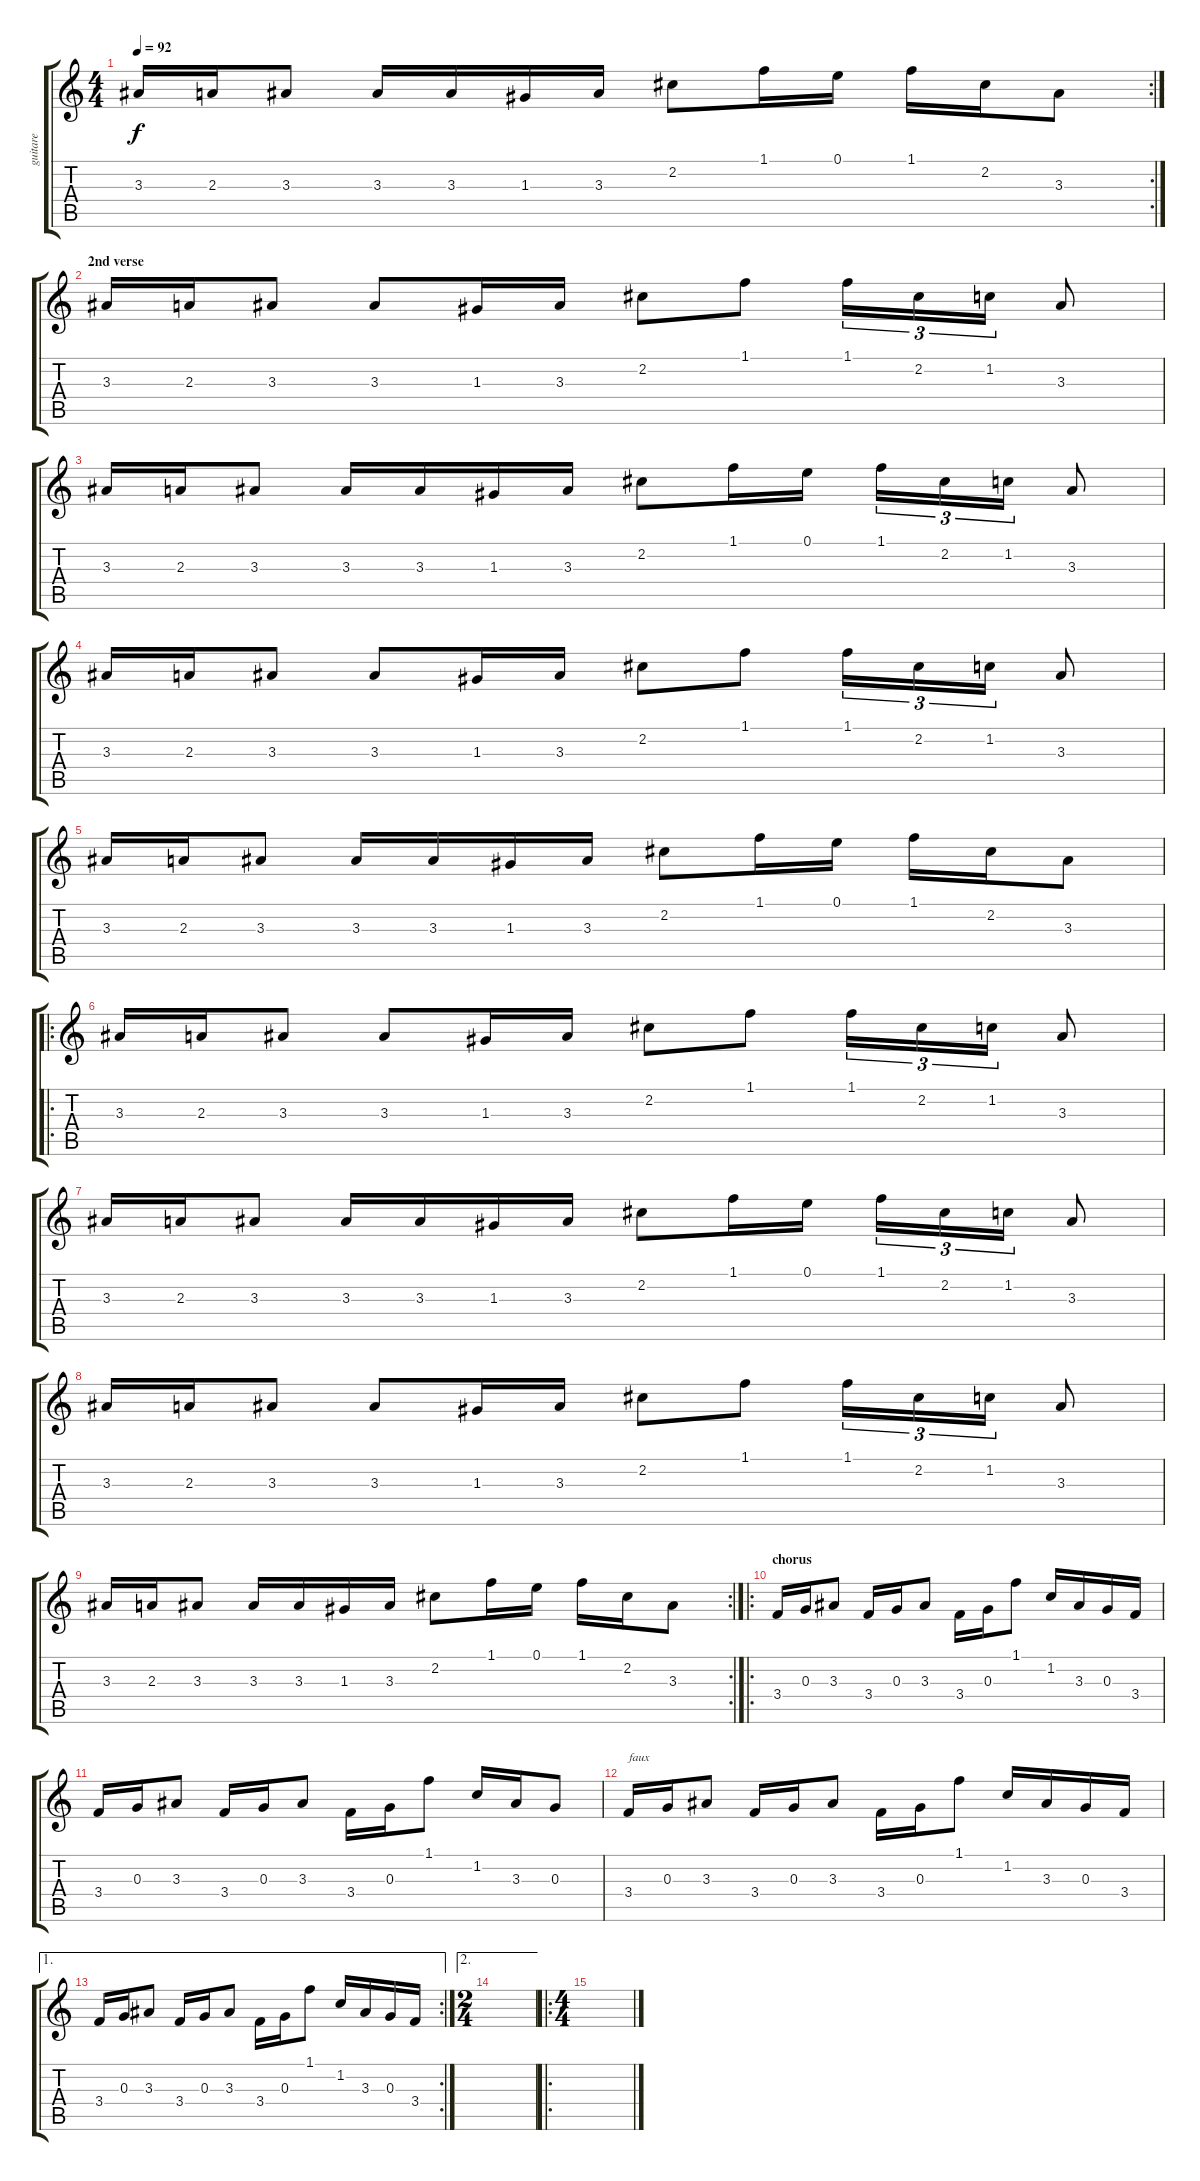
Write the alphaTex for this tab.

\track ("guitare" "guitare") {instrument distortionguitar}
\staff {score tabs}
\tuning (E4 B3 G3 D3 A2 E2) {hide}
\rc 2
\ts (4 4)
\tempo 92
\clef g2
\ks c
3.3.16{dy f} 2.3.16 3.3.8 3.3.16 3.3.16 1.3.16 3.3.16 2.2.8 1.1.16 0.1.16 1.1.16 2.2.16 3.3.8 |
\section ("" "2nd verse")
3.3.16 2.3.16 3.3.8 3.3.8 1.3.16 3.3.16 2.2.8 1.1.8 1.1.16{tu (3 2)} 2.2.16{tu (3 2)} 1.2.16{tu (3 2)} 3.3.8 |
3.3.16 2.3.16 3.3.8 3.3.16 3.3.16 1.3.16 3.3.16 2.2.8 1.1.16 0.1.16 1.1.16{tu (3 2)} 2.2.16{tu (3 2)} 1.2.16{tu (3 2)} 3.3.8 |
3.3.16 2.3.16 3.3.8 3.3.8 1.3.16 3.3.16 2.2.8 1.1.8 1.1.16{tu (3 2)} 2.2.16{tu (3 2)} 1.2.16{tu (3 2)} 3.3.8 |
3.3.16 2.3.16 3.3.8 3.3.16 3.3.16 1.3.16 3.3.16 2.2.8 1.1.16 0.1.16 1.1.16 2.2.16 3.3.8 |
\ro
3.3.16 2.3.16 3.3.8 3.3.8 1.3.16 3.3.16 2.2.8 1.1.8 1.1.16{tu (3 2)} 2.2.16{tu (3 2)} 1.2.16{tu (3 2)} 3.3.8 |
3.3.16 2.3.16 3.3.8 3.3.16 3.3.16 1.3.16 3.3.16 2.2.8 1.1.16 0.1.16 1.1.16{tu (3 2)} 2.2.16{tu (3 2)} 1.2.16{tu (3 2)} 3.3.8 |
3.3.16 2.3.16 3.3.8 3.3.8 1.3.16 3.3.16 2.2.8 1.1.8 1.1.16{tu (3 2)} 2.2.16{tu (3 2)} 1.2.16{tu (3 2)} 3.3.8 |
\rc 2
3.3.16 2.3.16 3.3.8 3.3.16 3.3.16 1.3.16 3.3.16 2.2.8 1.1.16 0.1.16 1.1.16 2.2.16 3.3.8 |
\ro
\section ("" "chorus")
3.4.16 0.3.16 3.3.8 3.4.16 0.3.16 3.3.8 3.4.16 0.3.16 1.1.8 1.2.16 3.3.16 0.3.16 3.4.16 |
3.4.16 0.3.16 3.3.8 3.4.16 0.3.16 3.3.8 3.4.16 0.3.16 1.1.8 1.2.16 3.3.16 0.3.8 |
3.4.16{txt "faux"} 0.3.16 3.3.8 3.4.16 0.3.16 3.3.8 3.4.16 0.3.16 1.1.8 1.2.16 3.3.16 0.3.16 3.4.16 |
\ae 1
\rc 2
3.4.16 0.3.16 3.3.8 3.4.16 0.3.16 3.3.8 3.4.16 0.3.16 1.1.8 1.2.16 3.3.16 0.3.16 3.4.16 |
\ae 2
\ts (2 4)
|
\ro
\ts (4 4)
